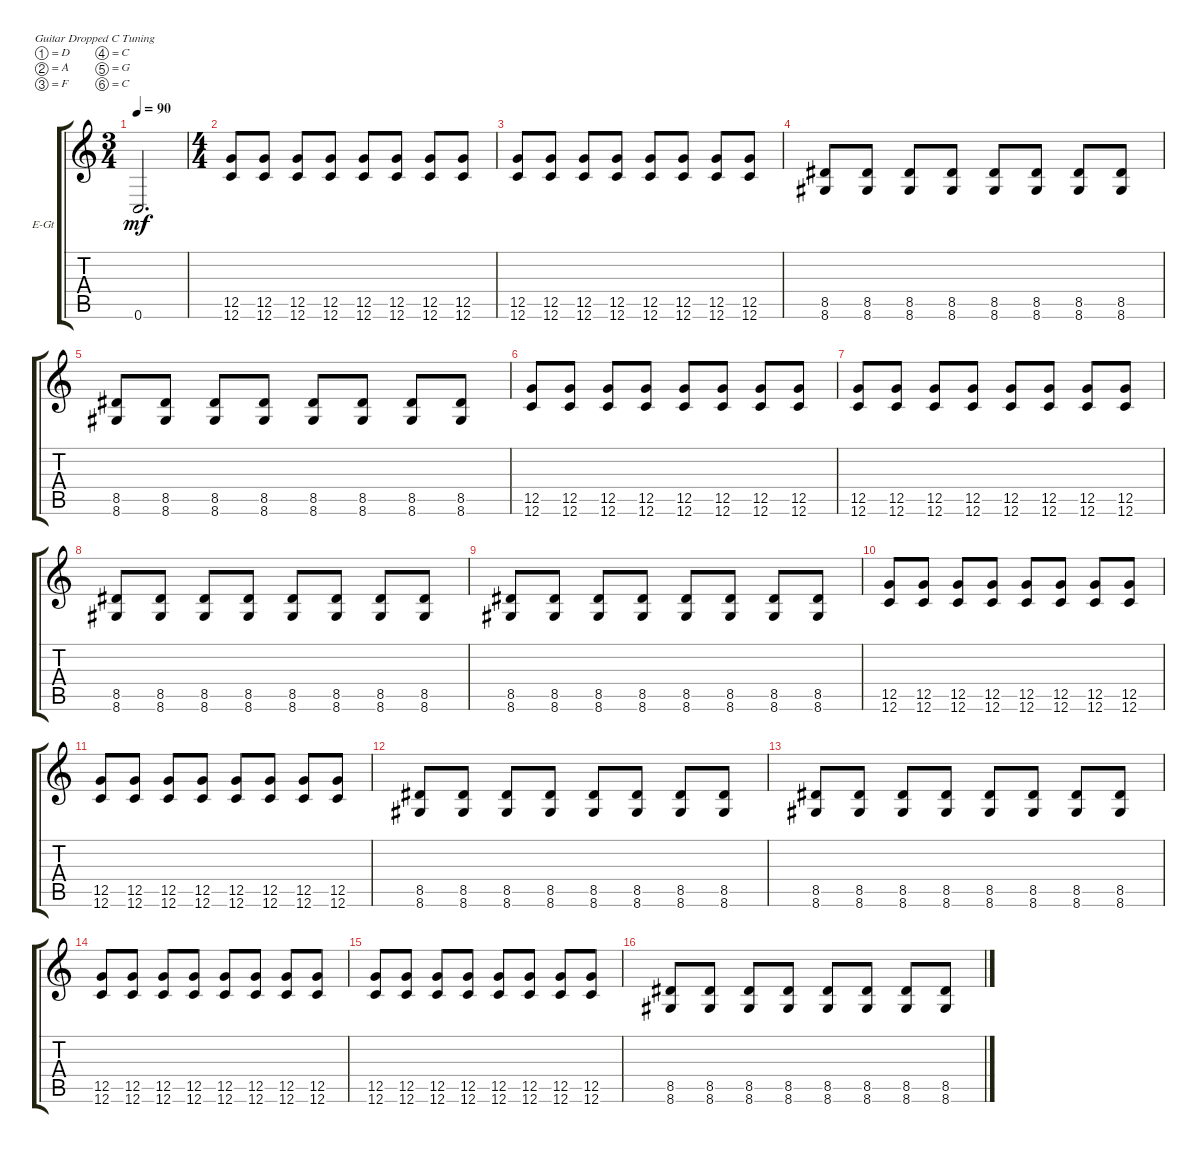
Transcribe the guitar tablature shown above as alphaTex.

\defaultSystemsLayout 4
\bracketExtendMode groupsimilarinstruments
\firstSystemTrackNameOrientation horizontal
\otherSystemsTrackNameOrientation horizontal
\track ("Electric Guitar" "E-Gt") {instrument overdrivenguitar}
\staff {score tabs}
\tuning (D4 A3 F3 C3 G2 C2)
\ts (3 4)
\tempo 90
\clef g2
\scale
0.395904
\ks c
0.6.2{d dy mf instrument overdrivenguitar} |
\ts (4 4)
\scale
0.395904 (12.6 12.5).8 (12.6 12.5).8 (12.6 12.5).8 (12.6 12.5).8 (12.6 12.5).8 (12.6 12.5).8 (12.6 12.5).8 (12.6 12.5).8 |
\scale
0.208191 (12.6 12.5).8 (12.6 12.5).8 (12.6 12.5).8 (12.6 12.5).8 (12.6 12.5).8 (12.6 12.5).8 (12.6 12.5).8 (12.6 12.5).8 |
\scale
0.333333 (8.5 8.6).8 (8.5 8.6).8 (8.5 8.6).8 (8.5 8.6).8 (8.5 8.6).8 (8.5 8.6).8 (8.5 8.6).8 (8.5 8.6).8 |
\scale
0.333333 (8.5 8.6).8 (8.5 8.6).8 (8.5 8.6).8 (8.5 8.6).8 (8.5 8.6).8 (8.5 8.6).8 (8.5 8.6).8 (8.5 8.6).8 |
\scale
0.333333 (12.6 12.5).8 (12.6 12.5).8 (12.6 12.5).8 (12.6 12.5).8 (12.6 12.5).8 (12.6 12.5).8 (12.6 12.5).8 (12.6 12.5).8 |
\scale
0.333333 (12.6 12.5).8 (12.6 12.5).8 (12.6 12.5).8 (12.6 12.5).8 (12.6 12.5).8 (12.6 12.5).8 (12.6 12.5).8 (12.6 12.5).8 |
\scale
0.333333 (8.5 8.6).8 (8.5 8.6).8 (8.5 8.6).8 (8.5 8.6).8 (8.5 8.6).8 (8.5 8.6).8 (8.5 8.6).8 (8.5 8.6).8 |
\scale
0.333333 (8.5 8.6).8 (8.5 8.6).8 (8.5 8.6).8 (8.5 8.6).8 (8.5 8.6).8 (8.5 8.6).8 (8.5 8.6).8 (8.5 8.6).8 |
\scale
0.333333 (12.6 12.5).8 (12.6 12.5).8 (12.6 12.5).8 (12.6 12.5).8 (12.6 12.5).8 (12.6 12.5).8 (12.6 12.5).8 (12.6 12.5).8 |
\scale
0.333333 (12.6 12.5).8 (12.6 12.5).8 (12.6 12.5).8 (12.6 12.5).8 (12.6 12.5).8 (12.6 12.5).8 (12.6 12.5).8 (12.6 12.5).8 |
\scale
0.333333 (8.5 8.6).8 (8.5 8.6).8 (8.5 8.6).8 (8.5 8.6).8 (8.5 8.6).8 (8.5 8.6).8 (8.5 8.6).8 (8.5 8.6).8 |
\scale
0.333333 (8.5 8.6).8 (8.5 8.6).8 (8.5 8.6).8 (8.5 8.6).8 (8.5 8.6).8 (8.5 8.6).8 (8.5 8.6).8 (8.5 8.6).8 |
\scale
0.333333 (12.6 12.5).8 (12.6 12.5).8 (12.6 12.5).8 (12.6 12.5).8 (12.6 12.5).8 (12.6 12.5).8 (12.6 12.5).8 (12.6 12.5).8 |
\scale
0.333333 (12.6 12.5).8 (12.6 12.5).8 (12.6 12.5).8 (12.6 12.5).8 (12.6 12.5).8 (12.6 12.5).8 (12.6 12.5).8 (12.6 12.5).8 |
(8.5 8.6).8 (8.5 8.6).8 (8.5 8.6).8 (8.5 8.6).8 (8.5 8.6).8 (8.5 8.6).8 (8.5 8.6).8 (8.5 8.6).8
